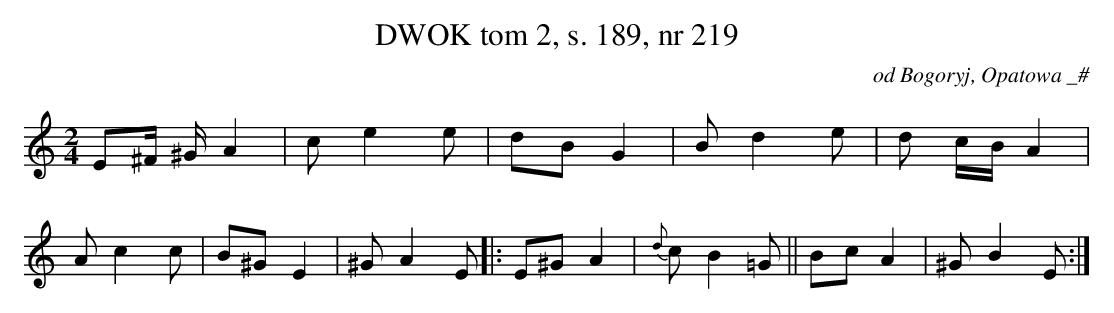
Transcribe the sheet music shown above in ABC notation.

X:1
T: DWOK tom 2, s. 189, nr 219
O: od Bogoryj, Opatowa _#
L: 1/16
M: 2/4
K: C
E2^F ^GA4 | c2 e4 e2 | d2B2 G4 | B2 d4 e2 | d2 cB A4 |
A2 c4 c2 | B2^G2 E4 |  ^G2 A4 E2 |: E2^G2 A4 | {d}c2 B4=G2 || B2c2 A4 | ^G2 B4 E2 :|
